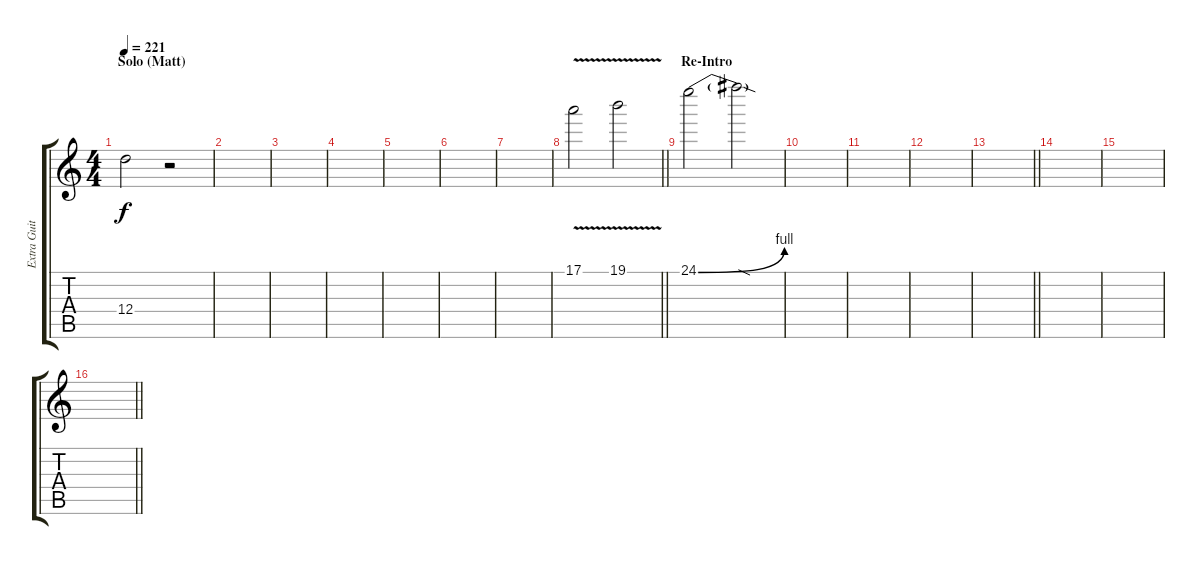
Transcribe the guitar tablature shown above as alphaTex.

\track ("Extra Guitar" "Extra Guit") {instrument distortionguitar}
\staff {score tabs}
\tuning (E4 B3 G3 D3 A2 D2) {hide}
\ts (4 4)
\section ("" "Solo (Matt)")
\tempo 221
\clef g2
\ks c
12.4.2{dy f} r.2 |
|
|
|
|
|
|
\barLineRight lightlight
17.1{v}.2{balance 15} 19.1{v}.2 |
\section ("" "Re-Intro")
24.1{be (bend 0 0 60 4)}.2 24.1{sod t}.2 |
|
|
|
\barLineRight lightlight
|
|
|
\barLineRight lightlight
